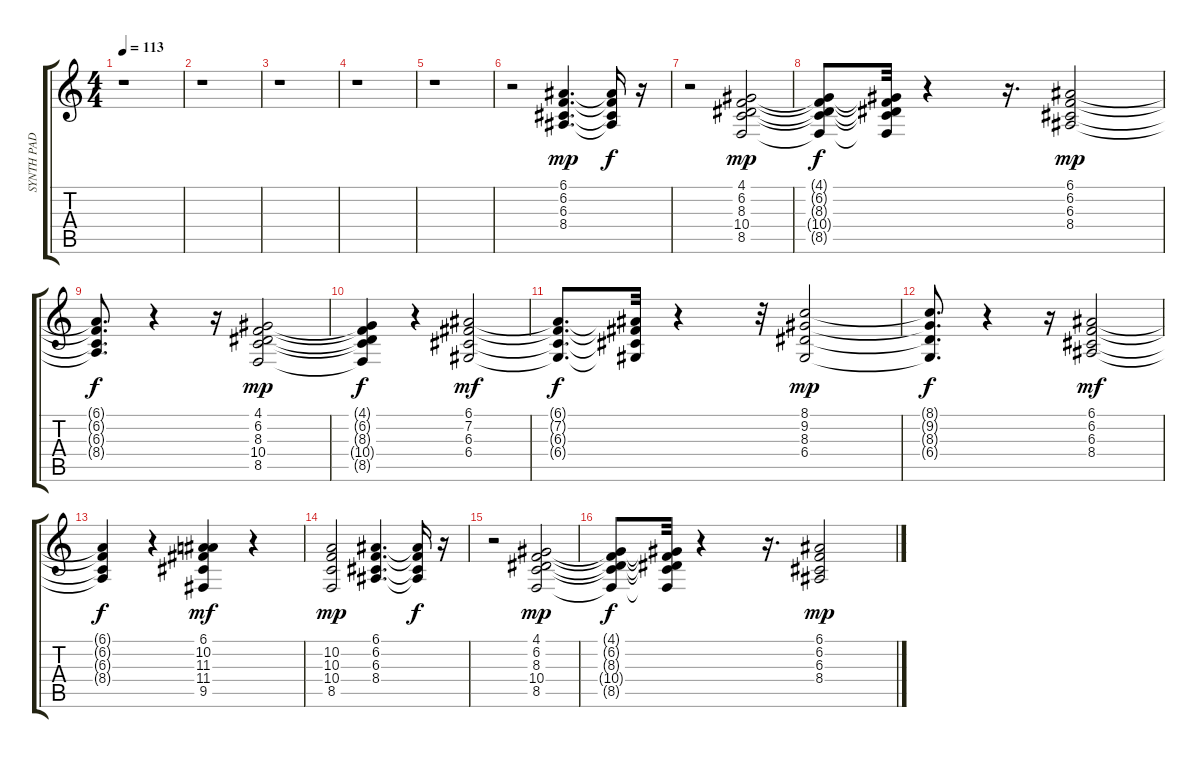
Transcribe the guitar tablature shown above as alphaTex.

\track ("SYNTH PAD" "SYNTH PAD") {instrument stringensemble2}
\staff {score tabs}
\tuning (E4 B3 G3 D3 A2 E2) {hide}
\ts (4 4)
\tempo 113
\clef g2
\ks c
r.1{dy mp} |
r.1 |
r.1 |
r.1 |
r.1 |
r.2 (6.1 6.2 6.3 8.4).4{d} (6.1{t} 6.2{t} 6.3{t} 8.4{t}).16{dy f} r.16 |
r.2 (4.1 6.2 8.3 10.4 8.5).2{dy mp volume 12} |
(4.1{t} 6.2{t} 8.3{t} 10.4{t} 8.5{t}).8{dy f} (4.1{t} 6.2{t} 8.3{t} 10.4{t} 8.5{t}).32 r.4 r.16{d} (6.1 6.2 6.3 8.4).2{dy mp} |
(6.1{t} 6.2{t} 6.3{t} 8.4{t}).8{d dy f} r.4 r.16 (4.1 6.2 8.3 10.4 8.5).2{dy mp} |
(4.1{t} 6.2{t} 8.3{t} 10.4{t} 8.5{t}).4{dy f} r.4 (6.1 7.2 6.3 6.4).2{dy mf} |
(6.1{t} 7.2{t} 6.3{t} 6.4{t}).8{d dy f} (6.1{t} 7.2{t} 6.3{t} 6.4{t}).32 r.4 r.32 (8.1 9.2 8.3 6.4).2{dy mp} |
(8.1{t} 9.2{t} 8.3{t} 6.4{t}).8{d dy f} r.4 r.16 (6.1 6.2 6.3 8.4).2{dy mf} |
(6.1{t} 6.2{t} 6.3{t} 8.4{t}).4{dy f} r.4 (6.1 10.2 11.3 11.4 9.5).4{dy mf} r.4 |
(10.2 10.3 10.4 8.5).2{dy mp} (6.1 6.2 6.3 8.4).4{d} (6.1{t} 6.2{t} 6.3{t} 8.4{t}).16{dy f} r.16 |
r.2 (4.1 6.2 8.3 10.4 8.5).2{dy mp} |
(4.1{t} 6.2{t} 8.3{t} 10.4{t} 8.5{t}).8{dy f} (4.1{t} 6.2{t} 8.3{t} 10.4{t} 8.5{t}).32 r.4 r.16{d} (6.1 6.2 6.3 8.4).2{dy mp}
